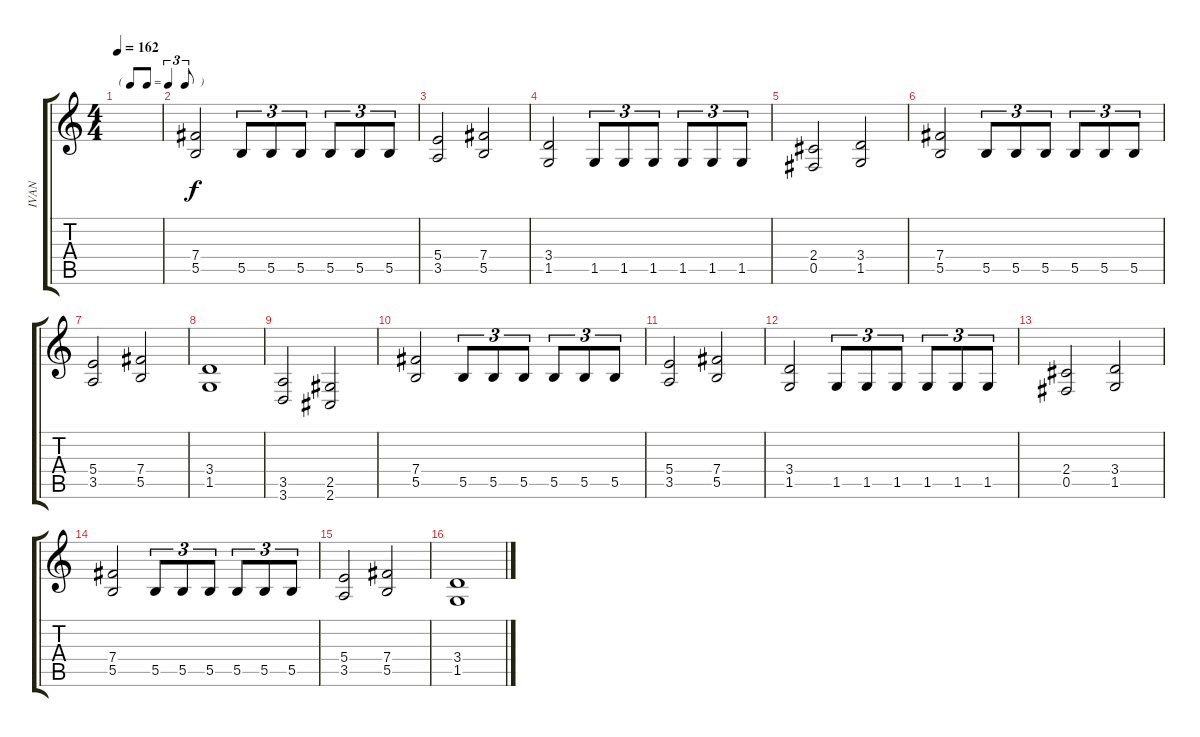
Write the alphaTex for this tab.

\track ("IVAN" "IVAN") {instrument distortionguitar}
\staff {score tabs}
\tuning (Db4 Ab3 E3 B2 Gb2 B1) {hide}
\ts (4 4)
\tf triplet8th
\tempo 162
\clef g2
\ks c
|
(7.4 5.5).2 5.5.8{tu (3 2)} 5.5.8{tu (3 2)} 5.5.8{tu (3 2)} 5.5.8{tu (3 2)} 5.5.8{tu (3 2)} 5.5.8{tu (3 2)} |
(5.4 3.5).2 (7.4 5.5).2 |
(3.4 1.5).2 1.5.8{tu (3 2)} 1.5.8{tu (3 2)} 1.5.8{tu (3 2)} 1.5.8{tu (3 2)} 1.5.8{tu (3 2)} 1.5.8{tu (3 2)} |
(2.4 0.5).2 (3.4 1.5).2 |
(7.4 5.5).2 5.5.8{tu (3 2)} 5.5.8{tu (3 2)} 5.5.8{tu (3 2)} 5.5.8{tu (3 2)} 5.5.8{tu (3 2)} 5.5.8{tu (3 2)} |
(5.4 3.5).2 (7.4 5.5).2 |
(3.4 1.5).1 |
(3.5 3.6).2 (2.5 2.6).2 |
(7.4 5.5).2 5.5.8{tu (3 2)} 5.5.8{tu (3 2)} 5.5.8{tu (3 2)} 5.5.8{tu (3 2)} 5.5.8{tu (3 2)} 5.5.8{tu (3 2)} |
(5.4 3.5).2 (7.4 5.5).2 |
(3.4 1.5).2 1.5.8{tu (3 2)} 1.5.8{tu (3 2)} 1.5.8{tu (3 2)} 1.5.8{tu (3 2)} 1.5.8{tu (3 2)} 1.5.8{tu (3 2)} |
(2.4 0.5).2 (3.4 1.5).2 |
(7.4 5.5).2 5.5.8{tu (3 2)} 5.5.8{tu (3 2)} 5.5.8{tu (3 2)} 5.5.8{tu (3 2)} 5.5.8{tu (3 2)} 5.5.8{tu (3 2)} |
(5.4 3.5).2 (7.4 5.5).2 |
(3.4 1.5).1
